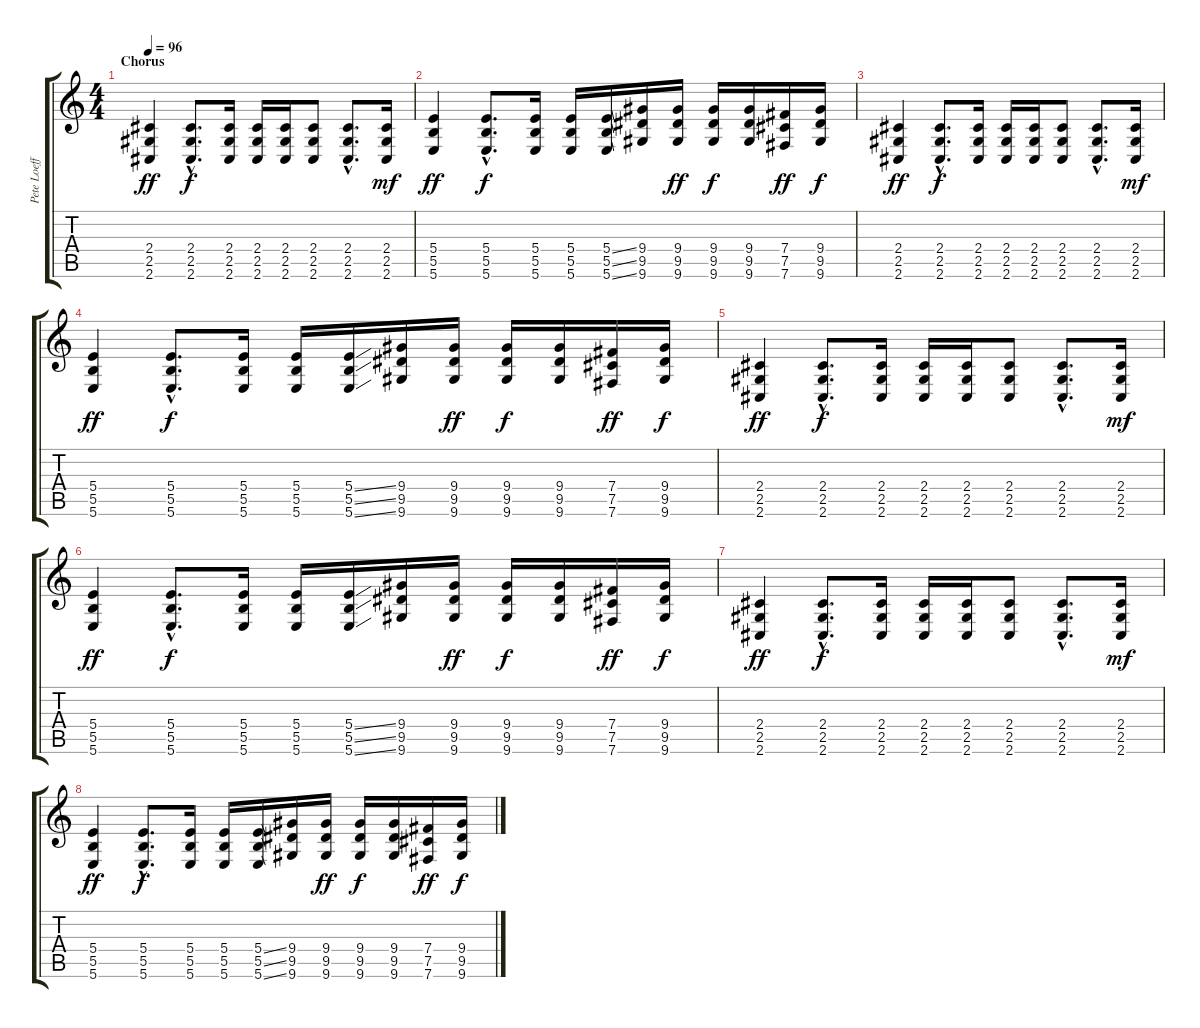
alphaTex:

\track ("Pete Loeffler - Distortion Guitar" "Pete Loeff") {instrument distortionguitar}
\staff {score tabs}
\tuning (Db4 Ab3 E3 B2 Gb2 B1) {hide}
\ts (4 4)
\section ("" "Chorus")
\tempo 96
\clef g2
\ks c
(2.4 2.5 2.6).4{dy ff} (2.4{hac} 2.5{hac} 2.6{hac}).8{d dy f} (2.4 2.5 2.6).16 (2.4 2.5 2.6).16 (2.4 2.5 2.6).16 (2.4 2.5 2.6).8 (2.4{hac} 2.5{hac} 2.6{hac}).8{d} (2.4 2.5 2.6).16{dy mf} |
(5.4 5.5 5.6).4{dy ff} (5.4{hac} 5.5{hac} 5.6{hac}).8{d dy f} (5.4 5.5 5.6).16 (5.4 5.5 5.6).16 (5.4{ss} 5.5{ss} 5.6{ss}).16 (9.4 9.5 9.6).16 (9.4 9.5 9.6).16{dy ff} (9.4 9.5 9.6).16{dy f} (9.4 9.5 9.6).16 (7.4 7.5 7.6).16{dy ff} (9.4 9.5 9.6).16{dy f} |
(2.4 2.5 2.6).4{dy ff} (2.4{hac} 2.5{hac} 2.6{hac}).8{d dy f} (2.4 2.5 2.6).16 (2.4 2.5 2.6).16 (2.4 2.5 2.6).16 (2.4 2.5 2.6).8 (2.4{hac} 2.5{hac} 2.6{hac}).8{d} (2.4 2.5 2.6).16{dy mf} |
(5.4 5.5 5.6).4{dy ff} (5.4{hac} 5.5{hac} 5.6{hac}).8{d dy f} (5.4 5.5 5.6).16 (5.4 5.5 5.6).16 (5.4{ss} 5.5{ss} 5.6{ss}).16 (9.4 9.5 9.6).16 (9.4 9.5 9.6).16{dy ff} (9.4 9.5 9.6).16{dy f} (9.4 9.5 9.6).16 (7.4 7.5 7.6).16{dy ff} (9.4 9.5 9.6).16{dy f} |
(2.4 2.5 2.6).4{dy ff} (2.4{hac} 2.5{hac} 2.6{hac}).8{d dy f} (2.4 2.5 2.6).16 (2.4 2.5 2.6).16 (2.4 2.5 2.6).16 (2.4 2.5 2.6).8 (2.4{hac} 2.5{hac} 2.6{hac}).8{d} (2.4 2.5 2.6).16{dy mf} |
(5.4 5.5 5.6).4{dy ff} (5.4{hac} 5.5{hac} 5.6{hac}).8{d dy f} (5.4 5.5 5.6).16 (5.4 5.5 5.6).16 (5.4{ss} 5.5{ss} 5.6{ss}).16 (9.4 9.5 9.6).16 (9.4 9.5 9.6).16{dy ff} (9.4 9.5 9.6).16{dy f} (9.4 9.5 9.6).16 (7.4 7.5 7.6).16{dy ff} (9.4 9.5 9.6).16{dy f} |
(2.4 2.5 2.6).4{dy ff} (2.4{hac} 2.5{hac} 2.6{hac}).8{d dy f} (2.4 2.5 2.6).16 (2.4 2.5 2.6).16 (2.4 2.5 2.6).16 (2.4 2.5 2.6).8 (2.4{hac} 2.5{hac} 2.6{hac}).8{d} (2.4 2.5 2.6).16{dy mf} |
(5.4 5.5 5.6).4{dy ff} (5.4{hac} 5.5{hac} 5.6{hac}).8{d dy f} (5.4 5.5 5.6).16 (5.4 5.5 5.6).16 (5.4{ss} 5.5{ss} 5.6{ss}).16 (9.4 9.5 9.6).16 (9.4 9.5 9.6).16{dy ff} (9.4 9.5 9.6).16{dy f} (9.4 9.5 9.6).16 (7.4 7.5 7.6).16{dy ff} (9.4 9.5 9.6).16{dy f}
